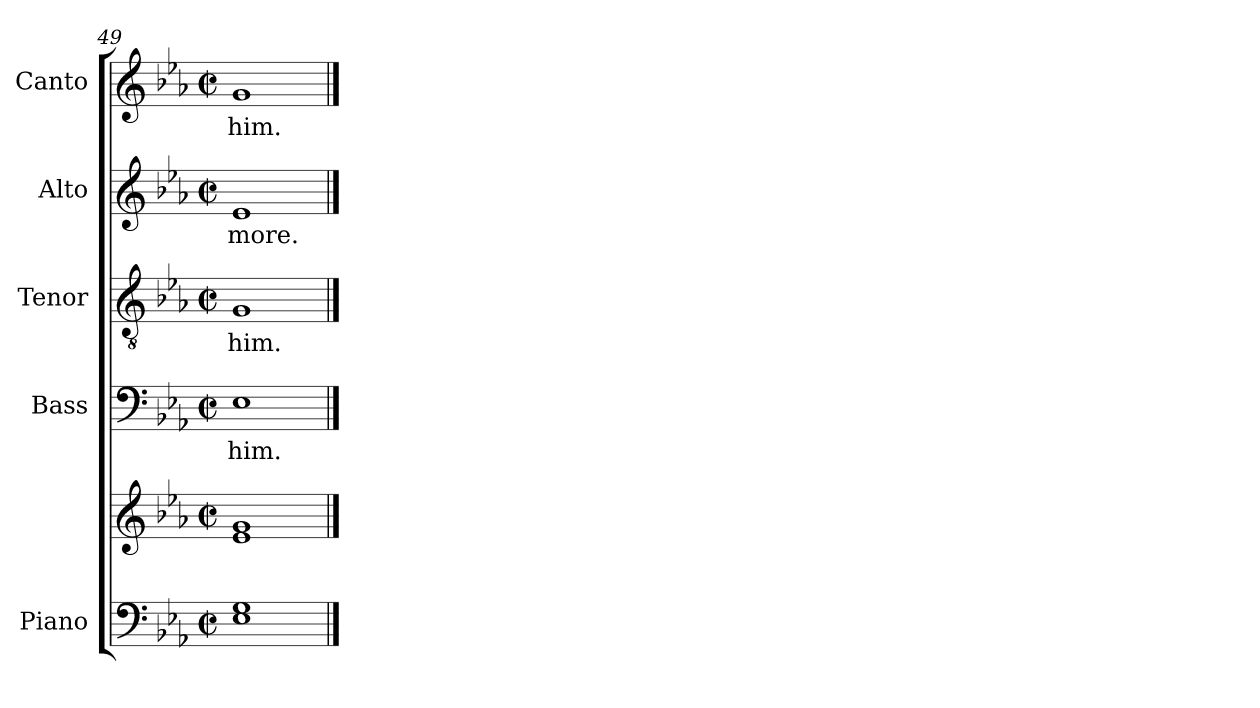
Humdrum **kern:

**kern	**kern	**kern	**text	**kern	**text	**kern	**text	**kern	**text
*part5	*part5	*part4	*part4	*part3	*part3	*part2	*part2	*part1	*part1
*staff6	*staff5	*staff4	*staff4	*staff3	*staff3	*staff2	*staff2	*staff1	*staff1
*I"Piano	*	*I"Bass	*	*I"Tenor	*	*I"Alto	*	*I"Canto	*
*I'Pno.	*	*I'B.	*	*I'T.	*	*I'A.	*	*	*
*clefF4	*clefG2	*clefF4	*	*clefGv2	*	*clefG2	*	*clefG2	*
*	*	*	*	*ITrd7c12	*	*	*	*	*
*k[b-e-a-]	*k[b-e-a-]	*k[b-e-a-]	*	*k[b-e-a-]	*	*k[b-e-a-]	*	*k[b-e-a-]	*
*E-:	*E-:	*E-:	*	*E-:	*	*E-:	*	*E-:	*
*M2/2	*M2/2	*M2/2	*	*M2/2	*	*M2/2	*	*M2/2	*
*met(c|)	*met(c|)	*met(c|)	*	*met(c|)	*	*met(c|)	*	*met(c|)	*
=49	=49	=49	=49	=49	=49	=49	=49	=49	=49
*^	*^	*	*	*	*	*	*	*	*
!	!	!	!	!	!LO:LY:b:color=#000000	!	!	!	!	!	!
!	!	!	!	!	!	!	!LO:LY:b:color=#000000	!	!	!	!
!	!	!	!	!	!	!	!	!	!LO:LY:b:color=#000000	!	!
!	!	!	!	!	!	!	!	!	!	!	!LO:LY:b:color=#000000
1Gi	1E-i	1gi	1e-i	1E-i	him.	1GGi	him.	1e-i	more.	1gi	him.
*v	*v	*	*	*	*	*	*	*	*	*	*
*	*v	*v	*	*	*	*	*	*	*	*
==	==	==	==	==	==	==	==	==	==
*-	*-	*-	*-	*-	*-	*-	*-	*-	*-
